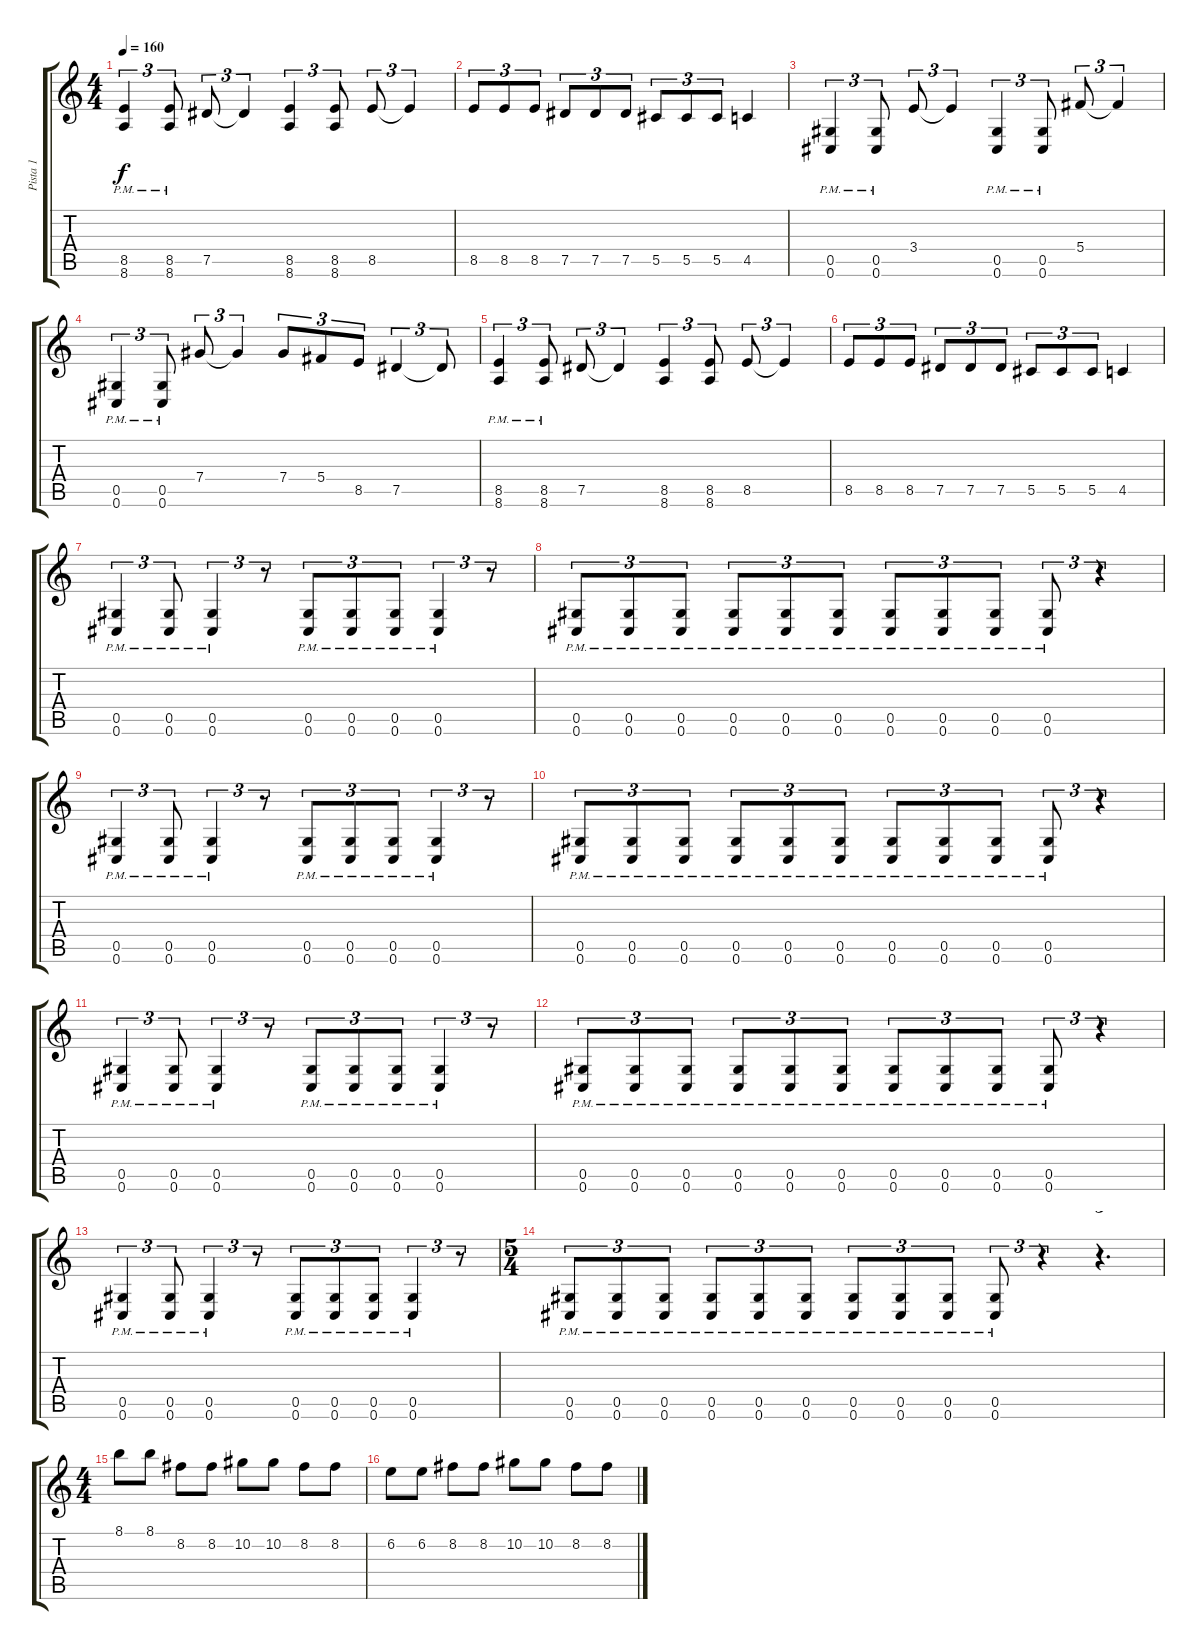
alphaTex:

\track ("Pista 1" "Pista 1") {instrument distortionguitar}
\staff {score tabs}
\tuning (Eb4 Bb3 Gb3 Db3 Ab2 Db2) {hide}
\ts (4 4)
\tempo 160
\clef g2
\ks c
(8.5{pm} 8.6{pm}).4{tu (3 2) dy f} (8.5{pm} 8.6{pm}).8{tu (3 2)} 7.5.8{tu (3 2)} 7.5{t}.4{tu (3 2)} (8.5 8.6).4{tu (3 2)} (8.5 8.6).8{tu (3 2)} 8.5.8{tu (3 2)} 8.5{t}.4{tu (3 2)} |
8.5.8{tu (3 2)} 8.5.8{tu (3 2)} 8.5.8{tu (3 2)} 7.5.8{tu (3 2)} 7.5.8{tu (3 2)} 7.5.8{tu (3 2)} 5.5.8{tu (3 2)} 5.5.8{tu (3 2)} 5.5.8{tu (3 2)} 4.5.4 |
(0.5{pm} 0.6{pm}).4{tu (3 2)} (0.5{pm} 0.6{pm}).8{tu (3 2)} 3.4.8{tu (3 2)} 3.4{t}.4{tu (3 2)} (0.5{pm} 0.6{pm}).4{tu (3 2)} (0.5{pm} 0.6{pm}).8{tu (3 2)} 5.4.8{tu (3 2)} 5.4{t}.4{tu (3 2)} |
(0.5{pm} 0.6{pm}).4{tu (3 2)} (0.5{pm} 0.6{pm}).8{tu (3 2)} 7.4.8{tu (3 2)} 7.4{t}.4{tu (3 2)} 7.4.8{tu (3 2)} 5.4.8{tu (3 2)} 8.5.8{tu (3 2)} 7.5.4{tu (3 2)} 7.5{t}.8{tu (3 2)} |
(8.5{pm} 8.6{pm}).4{tu (3 2)} (8.5{pm} 8.6{pm}).8{tu (3 2)} 7.5.8{tu (3 2)} 7.5{t}.4{tu (3 2)} (8.5 8.6).4{tu (3 2)} (8.5 8.6).8{tu (3 2)} 8.5.8{tu (3 2)} 8.5{t}.4{tu (3 2)} |
8.5.8{tu (3 2)} 8.5.8{tu (3 2)} 8.5.8{tu (3 2)} 7.5.8{tu (3 2)} 7.5.8{tu (3 2)} 7.5.8{tu (3 2)} 5.5.8{tu (3 2)} 5.5.8{tu (3 2)} 5.5.8{tu (3 2)} 4.5.4 |
(0.5{pm} 0.6{pm}).4{tu (3 2)} (0.5{pm} 0.6{pm}).8{tu (3 2)} (0.5{pm} 0.6{pm}).4{tu (3 2)} r.8{tu (3 2)} (0.5{pm} 0.6{pm}).8{tu (3 2)} (0.5{pm} 0.6{pm}).8{tu (3 2)} (0.5{pm} 0.6{pm}).8{tu (3 2)} (0.5{pm} 0.6{pm}).4{tu (3 2)} r.8{tu (3 2)} |
(0.5{pm} 0.6{pm}).8{tu (3 2)} (0.5{pm} 0.6{pm}).8{tu (3 2)} (0.5{pm} 0.6{pm}).8{tu (3 2)} (0.5{pm} 0.6{pm}).8{tu (3 2)} (0.5{pm} 0.6{pm}).8{tu (3 2)} (0.5{pm} 0.6{pm}).8{tu (3 2)} (0.5{pm} 0.6{pm}).8{tu (3 2)} (0.5{pm} 0.6{pm}).8{tu (3 2)} (0.5{pm} 0.6{pm}).8{tu (3 2)} (0.5{pm} 0.6{pm}).8{tu (3 2)} r.4{tu (3 2)} |
(0.5{pm} 0.6{pm}).4{tu (3 2)} (0.5{pm} 0.6{pm}).8{tu (3 2)} (0.5{pm} 0.6{pm}).4{tu (3 2)} r.8{tu (3 2)} (0.5{pm} 0.6{pm}).8{tu (3 2)} (0.5{pm} 0.6{pm}).8{tu (3 2)} (0.5{pm} 0.6{pm}).8{tu (3 2)} (0.5{pm} 0.6{pm}).4{tu (3 2)} r.8{tu (3 2)} |
(0.5{pm} 0.6{pm}).8{tu (3 2)} (0.5{pm} 0.6{pm}).8{tu (3 2)} (0.5{pm} 0.6{pm}).8{tu (3 2)} (0.5{pm} 0.6{pm}).8{tu (3 2)} (0.5{pm} 0.6{pm}).8{tu (3 2)} (0.5{pm} 0.6{pm}).8{tu (3 2)} (0.5{pm} 0.6{pm}).8{tu (3 2)} (0.5{pm} 0.6{pm}).8{tu (3 2)} (0.5{pm} 0.6{pm}).8{tu (3 2)} (0.5{pm} 0.6{pm}).8{tu (3 2)} r.4{tu (3 2)} |
(0.5{pm} 0.6{pm}).4{tu (3 2)} (0.5{pm} 0.6{pm}).8{tu (3 2)} (0.5{pm} 0.6{pm}).4{tu (3 2)} r.8{tu (3 2)} (0.5{pm} 0.6{pm}).8{tu (3 2)} (0.5{pm} 0.6{pm}).8{tu (3 2)} (0.5{pm} 0.6{pm}).8{tu (3 2)} (0.5{pm} 0.6{pm}).4{tu (3 2)} r.8{tu (3 2)} |
(0.5{pm} 0.6{pm}).8{tu (3 2)} (0.5{pm} 0.6{pm}).8{tu (3 2)} (0.5{pm} 0.6{pm}).8{tu (3 2)} (0.5{pm} 0.6{pm}).8{tu (3 2)} (0.5{pm} 0.6{pm}).8{tu (3 2)} (0.5{pm} 0.6{pm}).8{tu (3 2)} (0.5{pm} 0.6{pm}).8{tu (3 2)} (0.5{pm} 0.6{pm}).8{tu (3 2)} (0.5{pm} 0.6{pm}).8{tu (3 2)} (0.5{pm} 0.6{pm}).8{tu (3 2)} r.4{tu (3 2)} |
(0.5{pm} 0.6{pm}).4{tu (3 2)} (0.5{pm} 0.6{pm}).8{tu (3 2)} (0.5{pm} 0.6{pm}).4{tu (3 2)} r.8{tu (3 2)} (0.5{pm} 0.6{pm}).8{tu (3 2)} (0.5{pm} 0.6{pm}).8{tu (3 2)} (0.5{pm} 0.6{pm}).8{tu (3 2)} (0.5{pm} 0.6{pm}).4{tu (3 2)} r.8{tu (3 2)} |
\ts (5 4)
(0.5{pm} 0.6{pm}).8{tu (3 2)} (0.5{pm} 0.6{pm}).8{tu (3 2)} (0.5{pm} 0.6{pm}).8{tu (3 2)} (0.5{pm} 0.6{pm}).8{tu (3 2)} (0.5{pm} 0.6{pm}).8{tu (3 2)} (0.5{pm} 0.6{pm}).8{tu (3 2)} (0.5{pm} 0.6{pm}).8{tu (3 2)} (0.5{pm} 0.6{pm}).8{tu (3 2)} (0.5{pm} 0.6{pm}).8{tu (3 2)} (0.5{pm} 0.6{pm}).8{tu (3 2)} r.4{tu (3 2)} r.4{d tu (3 2)} |
\ts (4 4)
8.1.8 8.1.8 8.2.8 8.2.8 10.2.8 10.2.8 8.2.8 8.2.8 |
6.2.8 6.2.8 8.2.8 8.2.8 10.2.8 10.2.8 8.2.8 8.2.8
